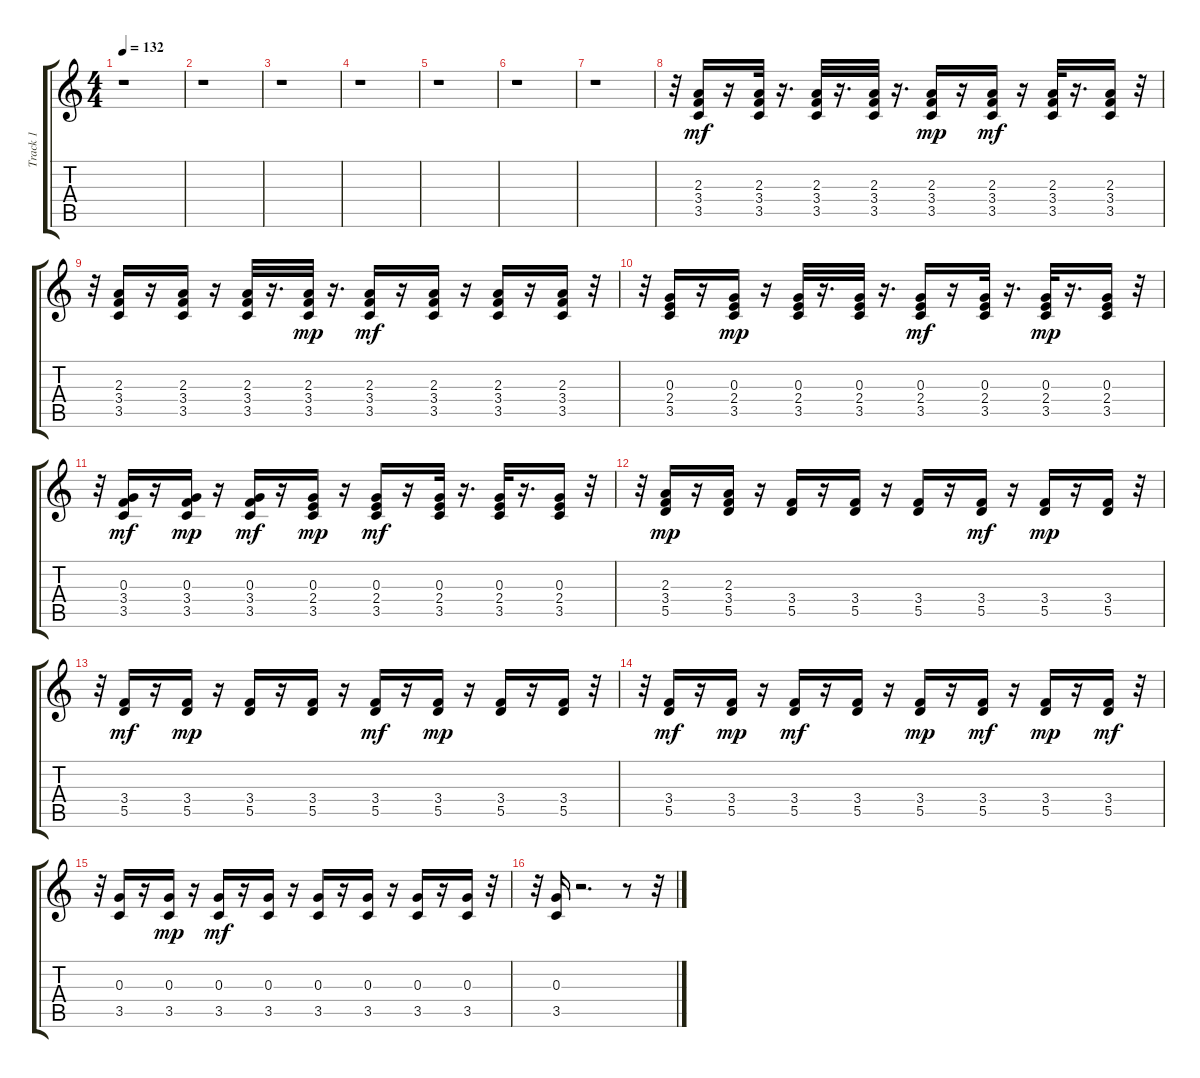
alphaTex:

\track ("Track 1" "Track 1") {instrument electricguitarmuted}
\staff {score tabs}
\tuning (E4 B3 G3 D3 A2 E2) {hide}
\ts (4 4)
\tempo 132
\clef g2
\ks c
r.1{dy mf} |
r.1 |
r.1 |
r.1 |
r.1 |
r.1 |
r.1 |
r.32 (2.3 3.4 3.5).16 r.16 (2.3 3.4 3.5).32 r.16{d} (2.3 3.4 3.5).32 r.16{d} (2.3 3.4 3.5).32 r.16{d} (2.3 3.4 3.5).16{dy mp} r.16 (2.3 3.4 3.5).16{dy mf} r.16 (2.3 3.4 3.5).32 r.16{d} (2.3 3.4 3.5).16 r.32 |
r.32 (2.3 3.4 3.5).16 r.16 (2.3 3.4 3.5).16 r.16 (2.3 3.4 3.5).32 r.16{d} (2.3 3.4 3.5).32{dy mp} r.16{d} (2.3 3.4 3.5).16{dy mf} r.16 (2.3 3.4 3.5).16 r.16 (2.3 3.4 3.5).16 r.16 (2.3 3.4 3.5).16 r.32 |
r.32 (0.3 2.4 3.5).16 r.16 (0.3 2.4 3.5).16{dy mp} r.16 (0.3 2.4 3.5).32 r.16{d} (0.3 2.4 3.5).32 r.16{d} (0.3 2.4 3.5).16{dy mf} r.16 (0.3 2.4 3.5).32 r.16{d} (0.3 2.4 3.5).32{dy mp} r.16{d} (0.3 2.4 3.5).16 r.32 |
r.32 (0.3 3.4 3.5).16{dy mf} r.16 (0.3 3.4 3.5).16{dy mp} r.16 (0.3 3.4 3.5).16{dy mf} r.16 (0.3 2.4 3.5).16{dy mp} r.16 (0.3 2.4 3.5).16{dy mf} r.16 (0.3 2.4 3.5).32 r.16{d} (0.3 2.4 3.5).32 r.16{d} (0.3 2.4 3.5).16 r.32 |
r.32 (2.3 3.4 5.5).16{dy mp} r.16 (2.3 3.4 5.5).16 r.16 (3.4 5.5).16 r.16 (3.4 5.5).16 r.16 (3.4 5.5).16 r.16 (3.4 5.5).16{dy mf} r.16 (3.4 5.5).16{dy mp} r.16 (3.4 5.5).16 r.32 |
r.32 (3.4 5.5).16{dy mf} r.16 (3.4 5.5).16{dy mp} r.16 (3.4 5.5).16 r.16 (3.4 5.5).16 r.16 (3.4 5.5).16{dy mf} r.16 (3.4 5.5).16{dy mp} r.16 (3.4 5.5).16 r.16 (3.4 5.5).16 r.32 |
r.32 (3.4 5.5).16{dy mf} r.16 (3.4 5.5).16{dy mp} r.16 (3.4 5.5).16{dy mf} r.16 (3.4 5.5).16 r.16 (3.4 5.5).16{dy mp} r.16 (3.4 5.5).16{dy mf} r.16 (3.4 5.5).16{dy mp} r.16 (3.4 5.5).16{dy mf} r.32 |
r.32 (0.3 3.5).16 r.16 (0.3 3.5).16{dy mp} r.16 (0.3 3.5).16{dy mf} r.16 (0.3 3.5).16 r.16 (0.3 3.5).16 r.16 (0.3 3.5).16 r.16 (0.3 3.5).16 r.16 (0.3 3.5).16 r.32 |
r.32 (0.3 3.5).16 r.2{d} r.8 r.32
